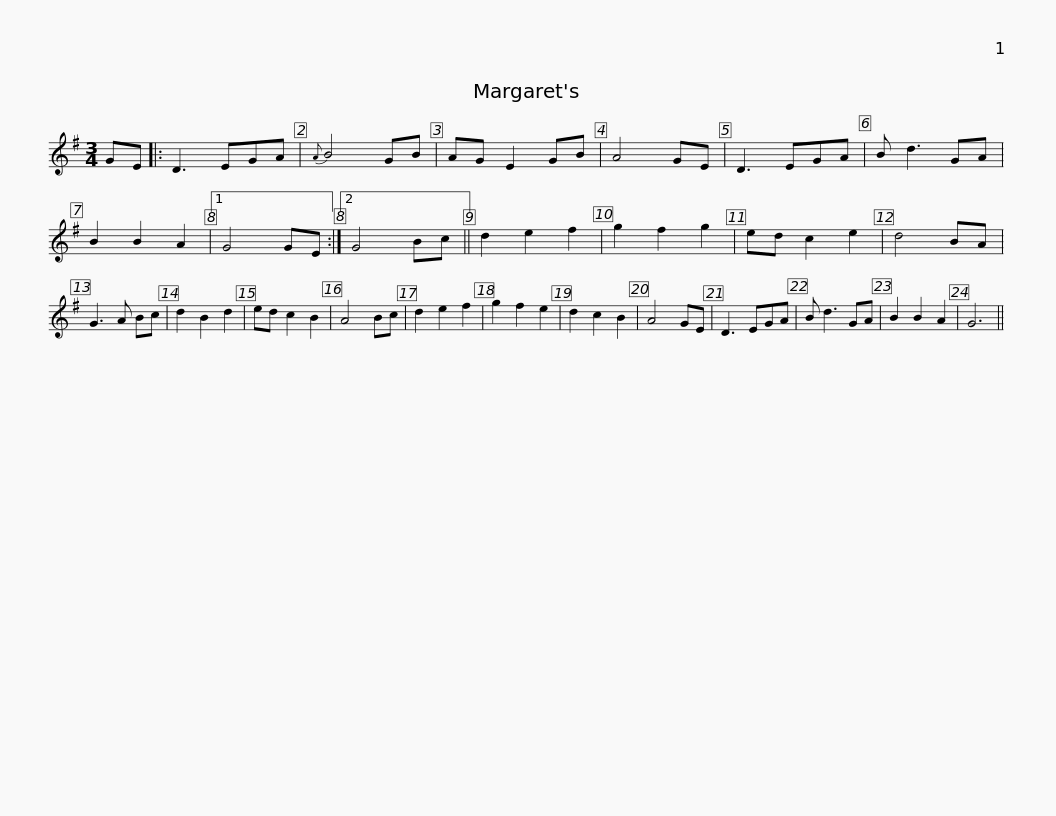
X:1
L:1/8
M:3/4
I:linebreak $
K:G
V:1 treble
V:1
 GE |: D3 EGA |{A} B4 GB | AG E2 GB | A4 GE | %5
 D3 EGA | B d3 GA | B2 B2 A2 |1 G4 GE :|2 G4 Bc || %10
 d2 e2 f2 |$ g2 f2 g2 | ed c2 e2 | d4 BA | G3 A Bc | %15
 d2 B2 d2 | ed c2 B2 | A4 Bc | d2 e2 f2 | g2 f2 e2 | %20
 d2 c2 B2 | A4 GE | D3 EGA |$ B d3 GA | B2 B2 A2 | %25
 G6 || %26
